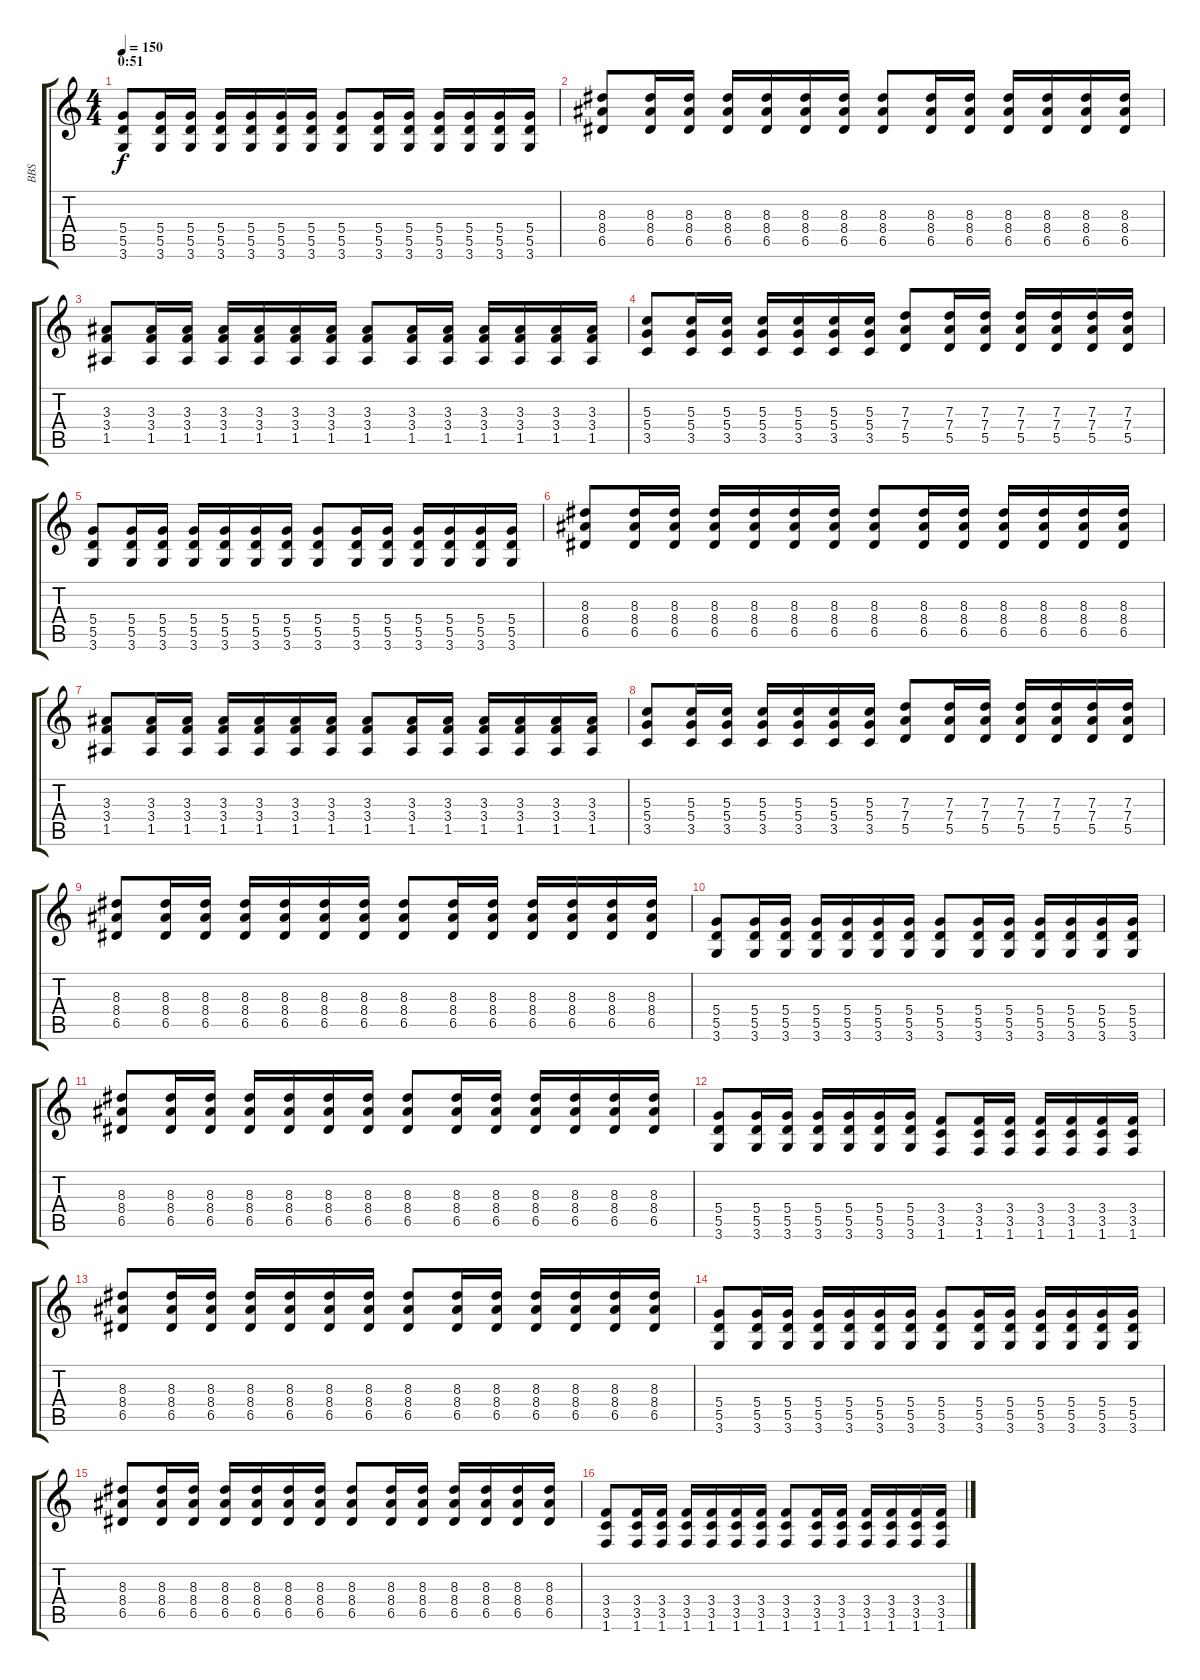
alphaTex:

\track ("BBS" "BBS") {instrument distortionguitar}
\staff {score tabs}
\tuning (E4 B3 G3 D3 A2 E2) {hide}
\ts (4 4)
\section ("" "0:51")
\tempo 150
\clef g2
\ks c
(5.4 5.5 3.6).8{dy f} (5.4 5.5 3.6).16 (5.4 5.5 3.6).16 (5.4 5.5 3.6).16 (5.4 5.5 3.6).16 (5.4 5.5 3.6).16 (5.4 5.5 3.6).16 (5.4 5.5 3.6).8 (5.4 5.5 3.6).16 (5.4 5.5 3.6).16 (5.4 5.5 3.6).16 (5.4 5.5 3.6).16 (5.4 5.5 3.6).16 (5.4 5.5 3.6).16 |
(8.3 8.4 6.5).8 (8.3 8.4 6.5).16 (8.3 8.4 6.5).16 (8.3 8.4 6.5).16 (8.3 8.4 6.5).16 (8.3 8.4 6.5).16 (8.3 8.4 6.5).16 (8.3 8.4 6.5).8 (8.3 8.4 6.5).16 (8.3 8.4 6.5).16 (8.3 8.4 6.5).16 (8.3 8.4 6.5).16 (8.3 8.4 6.5).16 (8.3 8.4 6.5).16 |
(3.3 3.4 1.5).8 (3.3 3.4 1.5).16 (3.3 3.4 1.5).16 (3.3 3.4 1.5).16 (3.3 3.4 1.5).16 (3.3 3.4 1.5).16 (3.3 3.4 1.5).16 (3.3 3.4 1.5).8 (3.3 3.4 1.5).16 (3.3 3.4 1.5).16 (3.3 3.4 1.5).16 (3.3 3.4 1.5).16 (3.3 3.4 1.5).16 (3.3 3.4 1.5).16 |
(5.3 5.4 3.5).8 (5.3 5.4 3.5).16 (5.3 5.4 3.5).16 (5.3 5.4 3.5).16 (5.3 5.4 3.5).16 (5.3 5.4 3.5).16 (5.3 5.4 3.5).16 (7.3 7.4 5.5).8 (7.3 7.4 5.5).16 (7.3 7.4 5.5).16 (7.3 7.4 5.5).16 (7.3 7.4 5.5).16 (7.3 7.4 5.5).16 (7.3 7.4 5.5).16 |
(5.4 5.5 3.6).8 (5.4 5.5 3.6).16 (5.4 5.5 3.6).16 (5.4 5.5 3.6).16 (5.4 5.5 3.6).16 (5.4 5.5 3.6).16 (5.4 5.5 3.6).16 (5.4 5.5 3.6).8 (5.4 5.5 3.6).16 (5.4 5.5 3.6).16 (5.4 5.5 3.6).16 (5.4 5.5 3.6).16 (5.4 5.5 3.6).16 (5.4 5.5 3.6).16 |
(8.3 8.4 6.5).8 (8.3 8.4 6.5).16 (8.3 8.4 6.5).16 (8.3 8.4 6.5).16 (8.3 8.4 6.5).16 (8.3 8.4 6.5).16 (8.3 8.4 6.5).16 (8.3 8.4 6.5).8 (8.3 8.4 6.5).16 (8.3 8.4 6.5).16 (8.3 8.4 6.5).16 (8.3 8.4 6.5).16 (8.3 8.4 6.5).16 (8.3 8.4 6.5).16 |
(3.3 3.4 1.5).8 (3.3 3.4 1.5).16 (3.3 3.4 1.5).16 (3.3 3.4 1.5).16 (3.3 3.4 1.5).16 (3.3 3.4 1.5).16 (3.3 3.4 1.5).16 (3.3 3.4 1.5).8 (3.3 3.4 1.5).16 (3.3 3.4 1.5).16 (3.3 3.4 1.5).16 (3.3 3.4 1.5).16 (3.3 3.4 1.5).16 (3.3 3.4 1.5).16 |
(5.3 5.4 3.5).8 (5.3 5.4 3.5).16 (5.3 5.4 3.5).16 (5.3 5.4 3.5).16 (5.3 5.4 3.5).16 (5.3 5.4 3.5).16 (5.3 5.4 3.5).16 (7.3 7.4 5.5).8 (7.3 7.4 5.5).16 (7.3 7.4 5.5).16 (7.3 7.4 5.5).16 (7.3 7.4 5.5).16 (7.3 7.4 5.5).16 (7.3 7.4 5.5).16 |
(8.3 8.4 6.5).8 (8.3 8.4 6.5).16 (8.3 8.4 6.5).16 (8.3 8.4 6.5).16 (8.3 8.4 6.5).16 (8.3 8.4 6.5).16 (8.3 8.4 6.5).16 (8.3 8.4 6.5).8 (8.3 8.4 6.5).16 (8.3 8.4 6.5).16 (8.3 8.4 6.5).16 (8.3 8.4 6.5).16 (8.3 8.4 6.5).16 (8.3 8.4 6.5).16 |
(5.4 5.5 3.6).8 (5.4 5.5 3.6).16 (5.4 5.5 3.6).16 (5.4 5.5 3.6).16 (5.4 5.5 3.6).16 (5.4 5.5 3.6).16 (5.4 5.5 3.6).16 (5.4 5.5 3.6).8 (5.4 5.5 3.6).16 (5.4 5.5 3.6).16 (5.4 5.5 3.6).16 (5.4 5.5 3.6).16 (5.4 5.5 3.6).16 (5.4 5.5 3.6).16 |
(8.3 8.4 6.5).8 (8.3 8.4 6.5).16 (8.3 8.4 6.5).16 (8.3 8.4 6.5).16 (8.3 8.4 6.5).16 (8.3 8.4 6.5).16 (8.3 8.4 6.5).16 (8.3 8.4 6.5).8 (8.3 8.4 6.5).16 (8.3 8.4 6.5).16 (8.3 8.4 6.5).16 (8.3 8.4 6.5).16 (8.3 8.4 6.5).16 (8.3 8.4 6.5).16 |
(5.4 5.5 3.6).8 (5.4 5.5 3.6).16 (5.4 5.5 3.6).16 (5.4 5.5 3.6).16 (5.4 5.5 3.6).16 (5.4 5.5 3.6).16 (5.4 5.5 3.6).16 (3.4 3.5 1.6).8 (3.4 3.5 1.6).16 (3.4 3.5 1.6).16 (3.4 3.5 1.6).16 (3.4 3.5 1.6).16 (3.4 3.5 1.6).16 (3.4 3.5 1.6).16 |
(8.3 8.4 6.5).8 (8.3 8.4 6.5).16 (8.3 8.4 6.5).16 (8.3 8.4 6.5).16 (8.3 8.4 6.5).16 (8.3 8.4 6.5).16 (8.3 8.4 6.5).16 (8.3 8.4 6.5).8 (8.3 8.4 6.5).16 (8.3 8.4 6.5).16 (8.3 8.4 6.5).16 (8.3 8.4 6.5).16 (8.3 8.4 6.5).16 (8.3 8.4 6.5).16 |
(5.4 5.5 3.6).8 (5.4 5.5 3.6).16 (5.4 5.5 3.6).16 (5.4 5.5 3.6).16 (5.4 5.5 3.6).16 (5.4 5.5 3.6).16 (5.4 5.5 3.6).16 (5.4 5.5 3.6).8 (5.4 5.5 3.6).16 (5.4 5.5 3.6).16 (5.4 5.5 3.6).16 (5.4 5.5 3.6).16 (5.4 5.5 3.6).16 (5.4 5.5 3.6).16 |
(8.3 8.4 6.5).8 (8.3 8.4 6.5).16 (8.3 8.4 6.5).16 (8.3 8.4 6.5).16 (8.3 8.4 6.5).16 (8.3 8.4 6.5).16 (8.3 8.4 6.5).16 (8.3 8.4 6.5).8 (8.3 8.4 6.5).16 (8.3 8.4 6.5).16 (8.3 8.4 6.5).16 (8.3 8.4 6.5).16 (8.3 8.4 6.5).16 (8.3 8.4 6.5).16 |
(3.4 3.5 1.6).8 (3.4 3.5 1.6).16 (3.4 3.5 1.6).16 (3.4 3.5 1.6).16 (3.4 3.5 1.6).16 (3.4 3.5 1.6).16 (3.4 3.5 1.6).16 (3.4 3.5 1.6).8 (3.4 3.5 1.6).16 (3.4 3.5 1.6).16 (3.4 3.5 1.6).16 (3.4 3.5 1.6).16 (3.4 3.5 1.6).16 (3.4 3.5 1.6).16
